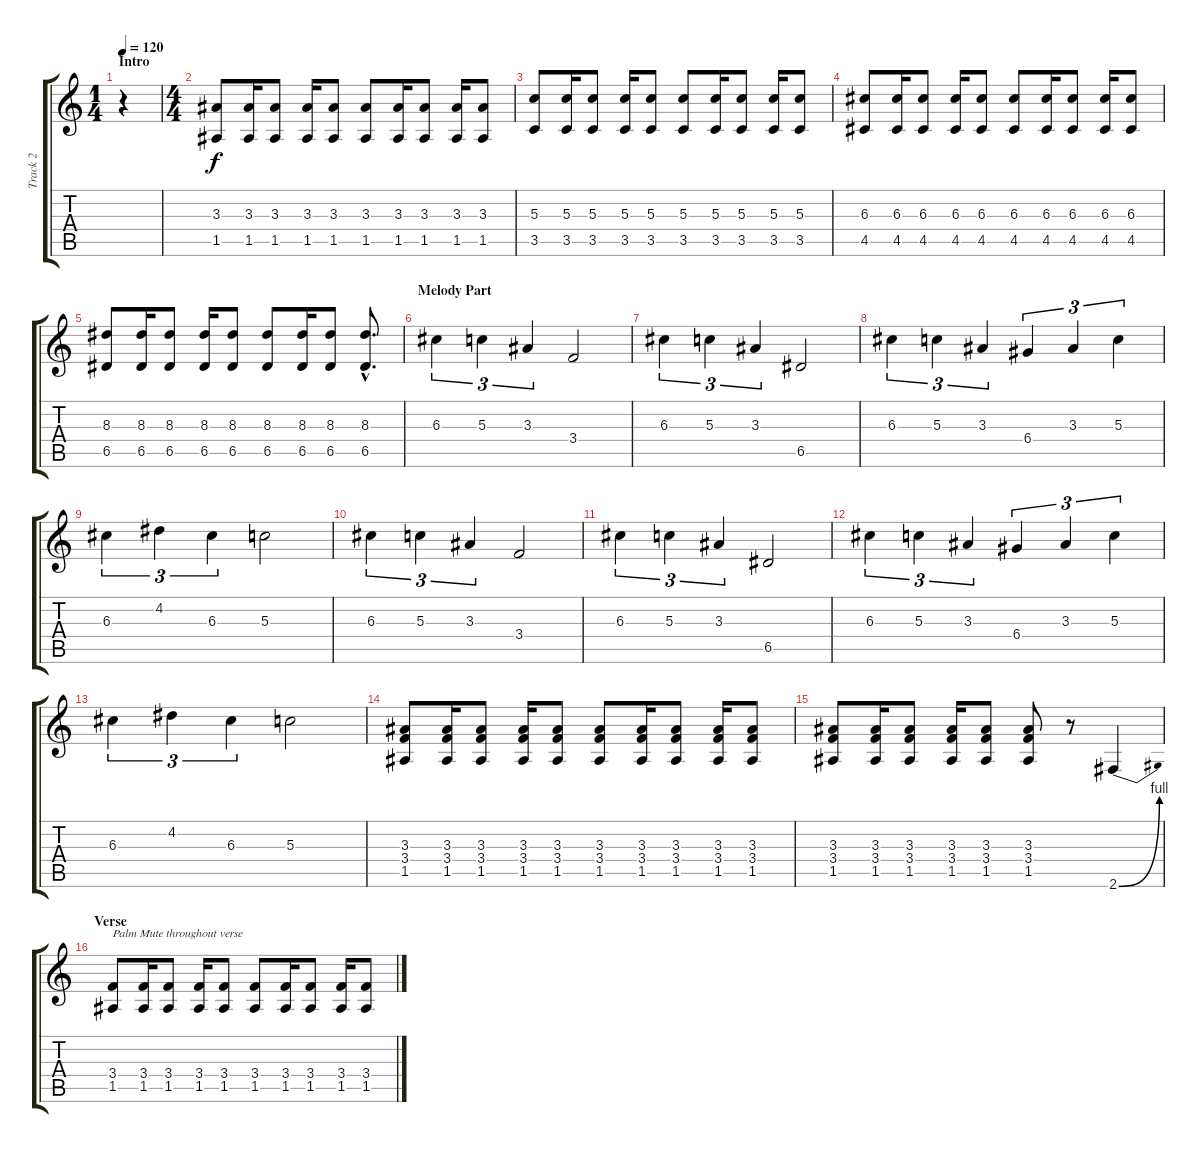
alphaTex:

\track ("Track 2" "Track 2") {instrument distortionguitar}
\staff {score tabs}
\tuning (E4 B3 G3 D3 A2 E2) {hide}
\ts (1 4)
\section ("" "Intro")
\tempo 120
\clef g2
\ks c
r.4{dy f instrument distortionguitar} |
\ts (4 4)
(3.3 1.5).8 (3.3 1.5).16 (3.3 1.5).8 (3.3 1.5).16 (3.3 1.5).8 (3.3 1.5).8 (3.3 1.5).16 (3.3 1.5).8 (3.3 1.5).16 (3.3 1.5).8 |
(5.3 3.5).8 (5.3 3.5).16 (5.3 3.5).8 (5.3 3.5).16 (5.3 3.5).8 (5.3 3.5).8 (5.3 3.5).16 (5.3 3.5).8 (5.3 3.5).16 (5.3 3.5).8 |
(6.3 4.5).8 (6.3 4.5).16 (6.3 4.5).8 (6.3 4.5).16 (6.3 4.5).8 (6.3 4.5).8 (6.3 4.5).16 (6.3 4.5).8 (6.3 4.5).16 (6.3 4.5).8 |
(8.3 6.5).8 (8.3 6.5).16 (8.3 6.5).8 (8.3 6.5).16 (8.3 6.5).8 (8.3 6.5).8 (8.3 6.5).16 (8.3 6.5).8 (8.3{hac} 6.5{hac}).8{d} |
\section ("" "Melody Part")
6.3.4{tu (3 2)} 5.3.4{tu (3 2)} 3.3.4{tu (3 2)} 3.4.2 |
6.3.4{tu (3 2)} 5.3.4{tu (3 2)} 3.3.4{tu (3 2)} 6.5.2 |
6.3.4{tu (3 2)} 5.3.4{tu (3 2)} 3.3.4{tu (3 2)} 6.4.4{tu (3 2)} 3.3.4{tu (3 2)} 5.3.4{tu (3 2)} |
6.3.4{tu (3 2)} 4.2.4{tu (3 2)} 6.3.4{tu (3 2)} 5.3.2 |
6.3.4{tu (3 2)} 5.3.4{tu (3 2)} 3.3.4{tu (3 2)} 3.4.2 |
6.3.4{tu (3 2)} 5.3.4{tu (3 2)} 3.3.4{tu (3 2)} 6.5.2 |
6.3.4{tu (3 2)} 5.3.4{tu (3 2)} 3.3.4{tu (3 2)} 6.4.4{tu (3 2)} 3.3.4{tu (3 2)} 5.3.4{tu (3 2)} |
6.3.4{tu (3 2)} 4.2.4{tu (3 2)} 6.3.4{tu (3 2)} 5.3.2 |
(3.3 3.4 1.5).8 (3.3 3.4 1.5).16 (3.3 3.4 1.5).8 (3.3 3.4 1.5).16 (3.3 3.4 1.5).8 (3.3 3.4 1.5).8 (3.3 3.4 1.5).16 (3.3 3.4 1.5).8 (3.3 3.4 1.5).16 (3.3 3.4 1.5).8 |
(3.3 3.4 1.5).8 (3.3 3.4 1.5).16 (3.3 3.4 1.5).8 (3.3 3.4 1.5).16 (3.3 3.4 1.5).8 (3.3 3.4 1.5).8 r.8 2.6{be (bend 0 0 60 4)}.4 |
\section ("" "Verse")
(3.4 1.5).8{txt "Palm Mute throughout verse"} (3.4 1.5).16 (3.4 1.5).8 (3.4 1.5).16 (3.4 1.5).8 (3.4 1.5).8 (3.4 1.5).16 (3.4 1.5).8 (3.4 1.5).16 (3.4 1.5).8
